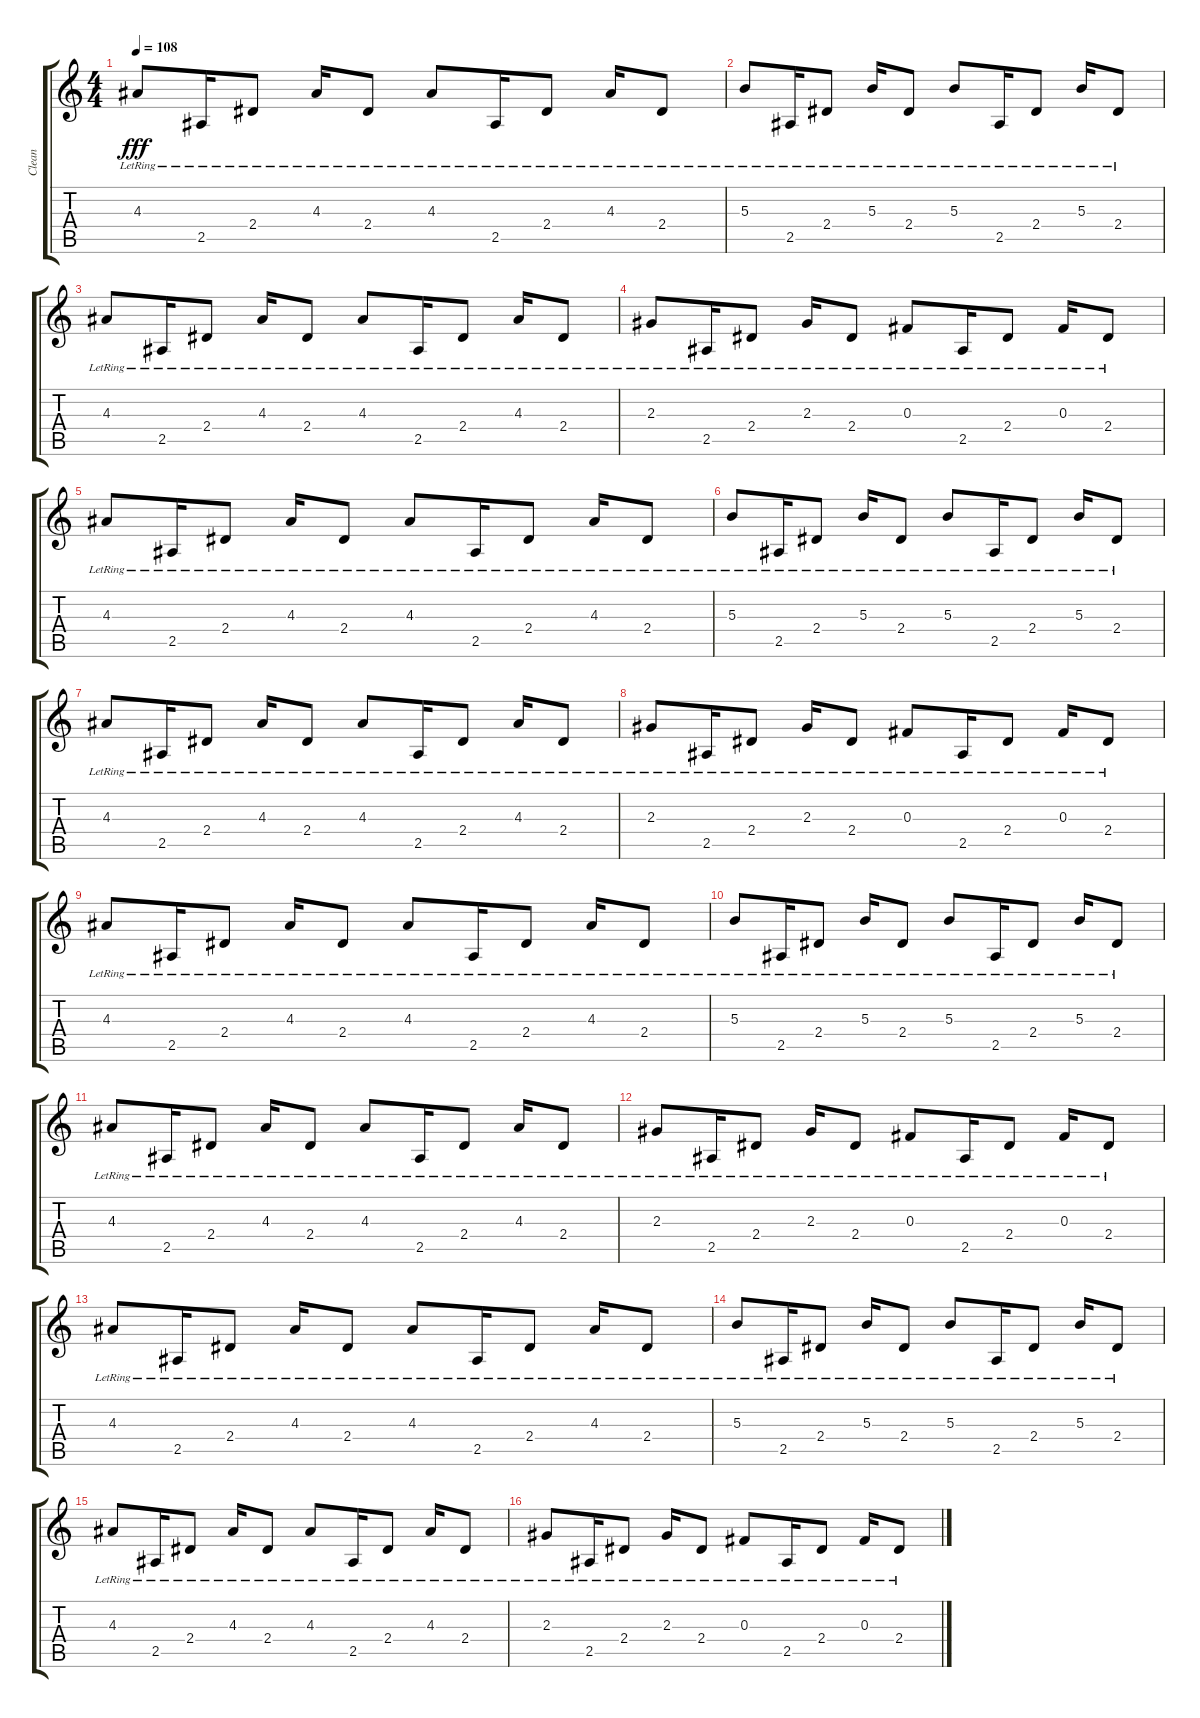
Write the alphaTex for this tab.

\track ("Clean" "Clean") {instrument acousticguitarnylon}
\staff {score tabs}
\tuning (Eb4 Bb3 Gb3 Db3 Ab2 Eb2) {hide}
\ts (4 4)
\tempo 108
\clef g2
\ks c
4.3{lr}.8{dy fff} 2.5{lr}.16 2.4{lr}.8 4.3{lr}.16 2.4{lr}.8 4.3{lr}.8 2.5{lr}.16 2.4{lr}.8 4.3{lr}.16 2.4{lr}.8 |
5.3{lr}.8 2.5{lr}.16 2.4{lr}.8 5.3{lr}.16 2.4{lr}.8 5.3{lr}.8 2.5{lr}.16 2.4{lr}.8 5.3{lr}.16 2.4{lr}.8 |
4.3{lr}.8 2.5{lr}.16 2.4{lr}.8 4.3{lr}.16 2.4{lr}.8 4.3{lr}.8 2.5{lr}.16 2.4{lr}.8 4.3{lr}.16 2.4{lr}.8 |
2.3{lr}.8 2.5{lr}.16 2.4{lr}.8 2.3{lr}.16 2.4{lr}.8 0.3{lr}.8 2.5{lr}.16 2.4{lr}.8 0.3{lr}.16 2.4{lr}.8 |
4.3{lr}.8 2.5{lr}.16 2.4{lr}.8 4.3{lr}.16 2.4{lr}.8 4.3{lr}.8 2.5{lr}.16 2.4{lr}.8 4.3{lr}.16 2.4{lr}.8 |
5.3{lr}.8 2.5{lr}.16 2.4{lr}.8 5.3{lr}.16 2.4{lr}.8 5.3{lr}.8 2.5{lr}.16 2.4{lr}.8 5.3{lr}.16 2.4{lr}.8 |
4.3{lr}.8 2.5{lr}.16 2.4{lr}.8 4.3{lr}.16 2.4{lr}.8 4.3{lr}.8 2.5{lr}.16 2.4{lr}.8 4.3{lr}.16 2.4{lr}.8 |
2.3{lr}.8 2.5{lr}.16 2.4{lr}.8 2.3{lr}.16 2.4{lr}.8 0.3{lr}.8 2.5{lr}.16 2.4{lr}.8 0.3{lr}.16 2.4{lr}.8 |
4.3{lr}.8 2.5{lr}.16 2.4{lr}.8 4.3{lr}.16 2.4{lr}.8 4.3{lr}.8 2.5{lr}.16 2.4{lr}.8 4.3{lr}.16 2.4{lr}.8 |
5.3{lr}.8 2.5{lr}.16 2.4{lr}.8 5.3{lr}.16 2.4{lr}.8 5.3{lr}.8 2.5{lr}.16 2.4{lr}.8 5.3{lr}.16 2.4{lr}.8 |
4.3{lr}.8 2.5{lr}.16 2.4{lr}.8 4.3{lr}.16 2.4{lr}.8 4.3{lr}.8 2.5{lr}.16 2.4{lr}.8 4.3{lr}.16 2.4{lr}.8 |
2.3{lr}.8 2.5{lr}.16 2.4{lr}.8 2.3{lr}.16 2.4{lr}.8 0.3{lr}.8 2.5{lr}.16 2.4{lr}.8 0.3{lr}.16 2.4{lr}.8 |
4.3{lr}.8 2.5{lr}.16 2.4{lr}.8 4.3{lr}.16 2.4{lr}.8 4.3{lr}.8 2.5{lr}.16 2.4{lr}.8 4.3{lr}.16 2.4{lr}.8 |
5.3{lr}.8 2.5{lr}.16 2.4{lr}.8 5.3{lr}.16 2.4{lr}.8 5.3{lr}.8 2.5{lr}.16 2.4{lr}.8 5.3{lr}.16 2.4{lr}.8 |
4.3{lr}.8 2.5{lr}.16 2.4{lr}.8 4.3{lr}.16 2.4{lr}.8 4.3{lr}.8 2.5{lr}.16 2.4{lr}.8 4.3{lr}.16 2.4{lr}.8 |
2.3{lr}.8 2.5{lr}.16 2.4{lr}.8 2.3{lr}.16 2.4{lr}.8 0.3{lr}.8 2.5{lr}.16 2.4{lr}.8 0.3{lr}.16 2.4{lr}.8
